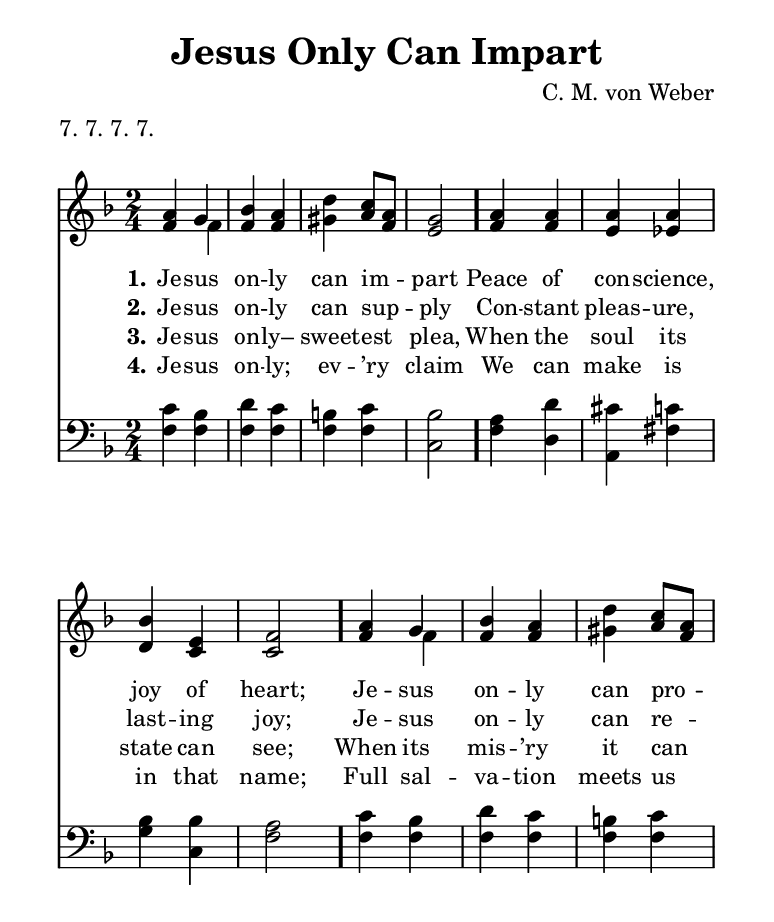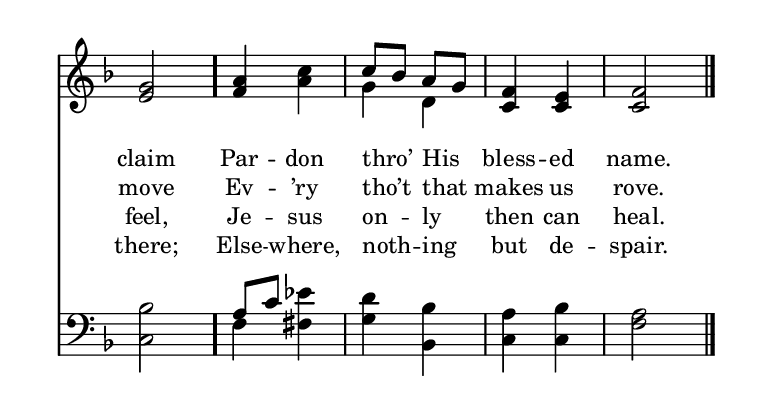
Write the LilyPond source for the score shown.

\include "common/global.ily"
\paper {
  \include "common/paper.ily"
  ragged-bottom = ##t
  ragged-last-bottom = ##t
  systems-per-page = #(cond (is-eogsized 2) (#t #f))
  system-system-spacing.padding = 11
}

\header{
  %gospel
  hymnnumber = "24"
  title = "Jesus Only Can Impart"
  tunename = "Weber"
  meter = "7. 7. 7. 7."
  poet = ""
  composer = "C. M. von Weber"
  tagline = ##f
}

% for fermata in MIDI
ta = { \tempo 4=80 }
tb = { \tempo 4=40 }

patternAA = { c4      c4 | c4 c4           | c4 c8[ c8] | c2 }
patternAB = { c4      c4 | c4 c4           | c4 c4      | c2 }
patternAC = { c4      c4 | c8[ c8] c8[ c8] | c4 c4      | c2 }
patternAD = { c8[ c8] c4 | c4 c4           | c4 c4      | c2 }

global = {
  \include "common/overrides.ily"
  \override Staff.TimeSignature.style = #'numbered
  \time 2/4
  \override Score.MetronomeMark.transparent = ##t % hide all fermata changes too
  \ta
  \key f \major
  \autoBeamOff
}

notesSoprano = {
\global
\relative c'' {

  \changePitch \patternAA { a g | bes a     | d c a  | g }
  \changePitch \patternAB { a a | a a       | bes e, | f }
  \changePitch \patternAA { a g | bes a     | d c a  | g }
  \changePitch \patternAC { a c | c bes a g | f e    | f }

  \bar "|."

}
}

notesAlto = {
\global
\relative e' {

  \changePitch \patternAA { f f | f f   | gis a f | e }
  \changePitch \patternAB { f f | e ees | d c     | c }
  \changePitch \patternAA { f f | f f   | gis a f | e }
  \changePitch \patternAB { f a | g d   | c c     | c }

}
}

notesTenor = {
\global
\relative a {

  \changePitch \patternAB { c bes   | d c   | b c     | bes }
  \changePitch \patternAB { a d     | cis c | bes bes | a   }
  \changePitch \patternAB { c bes   | d c   | b c     | bes }
  \changePitch \patternAD { a c ees | d bes | a bes   | a   }

}
}

notesBass = {
\global
\relative f {

  \changePitch \patternAB { f f   | f f    | f f  | c }
  \changePitch \patternAB { f d   | a fis' | g c, | f }
  \changePitch \patternAB { f f   | f f    | f f  | c }
  \changePitch \patternAB { f fis | g bes, | c c  | f }

}
}

wordsA = \lyricmode {
\set stanza = "1."

Je -- sus on -- ly can im -- part \bar "."
Peace of con -- science, joy of heart; \bar "." \eogbreak
Je -- sus on -- ly can pro -- claim \bar "."
Par -- don thro’ His bless -- ed name. \bar "." \eogbreak

}

wordsB = \lyricmode {
\set stanza = "2."

Je -- sus on -- ly can sup -- ply
Con -- stant pleas -- ure, last -- ing joy;
Je -- sus on -- ly can re -- move
Ev -- ’ry tho’t that makes us rove.

}

wordsC = \lyricmode {
\set stanza = "3."

Je -- sus on -- ly– sweet -- est plea,
When the soul its state can see;
When its mis -- ’ry it can feel,
Je -- sus on -- ly then can heal.

}

wordsD = \lyricmode {
\set stanza = "4."

Je -- sus on -- ly; ev -- ’ry claim
We can make is in that name;
Full sal -- va -- tion meets us there;
Else -- where, noth -- ing but de -- spair.

}

\score {
  \context ChoirStaff <<
    \context Staff = upper <<
      \set Staff.autoBeaming = ##f
      \set ChoirStaff.systemStartDelimiter = #'SystemStartBar
      \set ChoirStaff.printPartCombineTexts = ##f
      \partcombine #'(2 . 9) \notesSoprano \notesAlto
      \context NullVoice = sopranos { \voiceOne << \notesSoprano >> }
      \context NullVoice = altos { \voiceTwo << \notesAlto >> }
      \context Lyrics = one   \lyricsto sopranos \wordsA
      \context Lyrics = two   \lyricsto sopranos \wordsB
      \context Lyrics = three \lyricsto sopranos \wordsC
      \context Lyrics = four  \lyricsto sopranos \wordsD
      %\context Lyrics = five  \lyricsto sopranos \wordsE
    >>
    \context Staff = men <<
      \set Staff.autoBeaming = ##f
      \clef bass
      \set ChoirStaff.printPartCombineTexts = ##f
      \partcombine #'(2 . 9) \notesTenor \notesBass
      \context NullVoice = tenors { \voiceOne << \notesTenor >> }
      \context NullVoice = basses { \voiceTwo << \notesBass >> }
    >>
  >>
  \layout {
    \include "common/layout.ily"
  }
  \midi{
    \include "common/midi.ily"
  }
}

\version "2.19.49"  % necessary for upgrading to future LilyPond versions.

% vi:set et ts=2 sw=2 ai nocindent syntax=lilypond:
